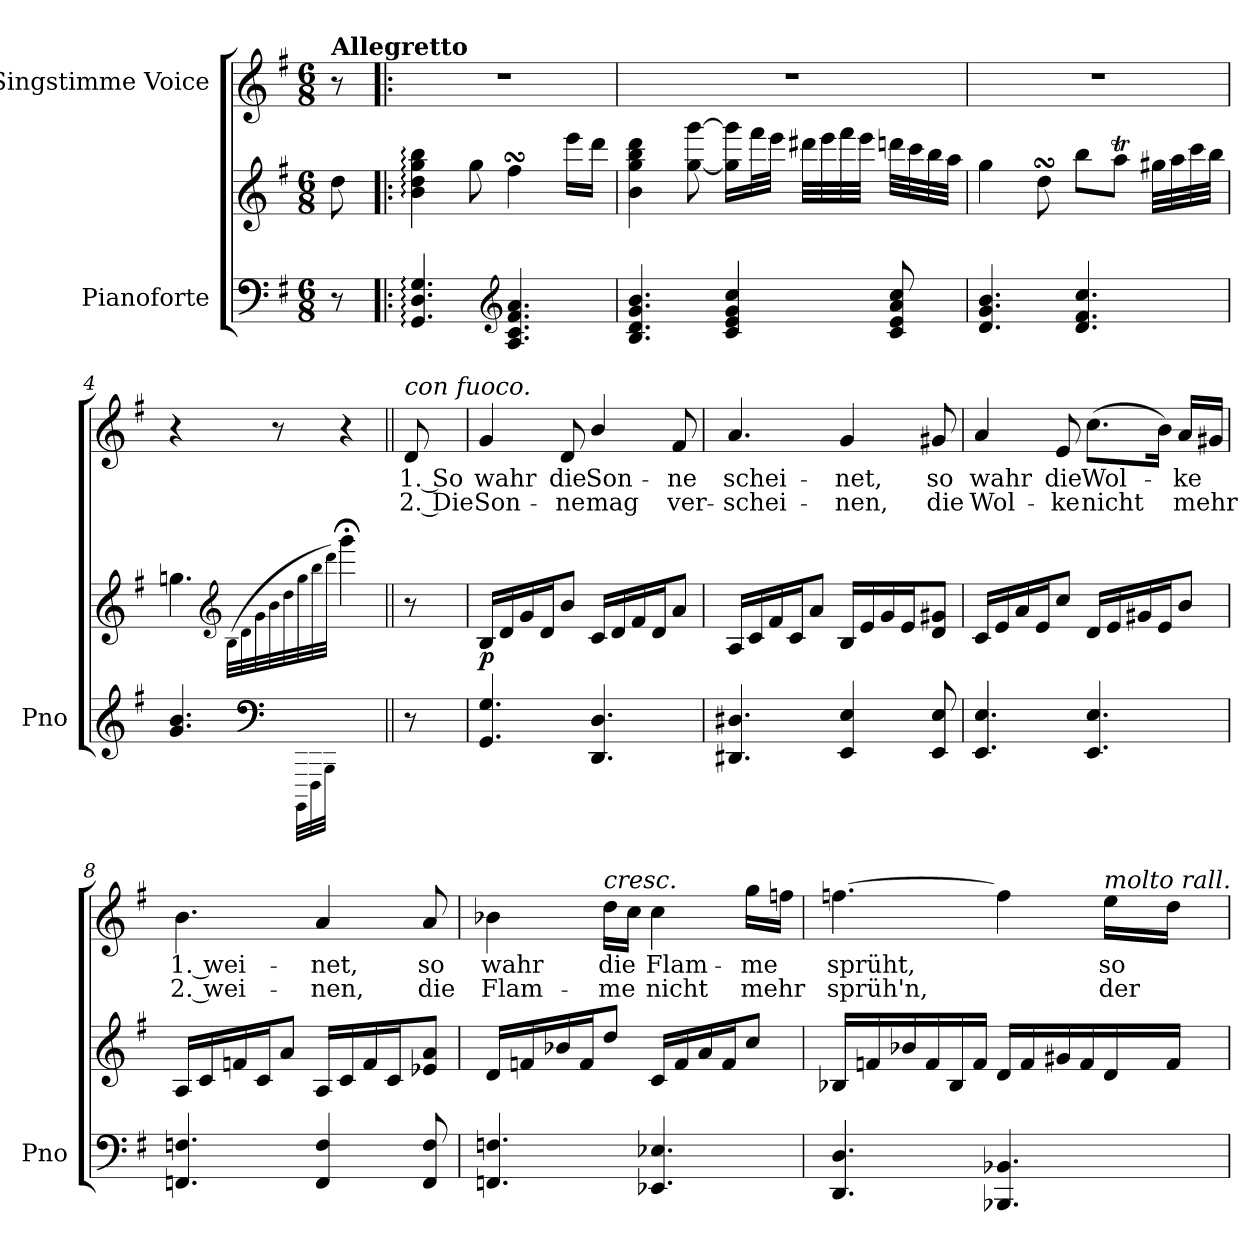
**kern	**kern	**dynam	**kern	**text	**text
*part2	*part2	*part2	*part1	*part1	*part1
*staff3	*staff2	*staff2/3	*staff1	*staff1	*staff1
*I"Pianoforte	*	*	*I"Singstimme Voice	*	*
*I'Pno	*	*	*	*	*
*clefF4	*clefG2	*	*clefG2	*	*
*k[f#]	*k[f#]	*	*k[f#]	*	*
*M6/8	*M6/8	*	*M6/8	*	*
=	=	=	=	=	=
!	!	!	!LO:TX:a:B:t=Allegretto	!	!
8r	8dd\	.	8r	.	.
=1!|:	=1!|:	=1!|:	=1!|:	=1!|:	=1!|:
4.GG/: 4.D/: 4.G/:	4b\: 4dd\: 4gg\: 4bb\:	.	2.r	.	.
.	8gg\	.	.	.	.
*clefG2	*	*	*	*	*
4.A/ 4.c/ 4.f#/ 4.a/	4ff#sSsS\	.	.	.	.
.	16eee\LL	.	.	.	.
.	16ddd\JJ	.	.	.	.
=2	=2	=2	=2	=2	=2
4.B/ 4.d/ 4.g/ 4.b/	4b\ 4gg\ 4bb\ 4ddd\	.	2.r	.	.
.	[8gg\ [8ggg\	.	.	.	.
4c/ 4e/ 4g/ 4cc/	16gg\] 16ggg\]LL	.	.	.	.
.	32fff#\L	.	.	.	.
.	32eee\JJJ	.	.	.	.
.	32ddd#X\LLL	.	.	.	.
.	32eee\	.	.	.	.
.	32fff#\	.	.	.	.
.	32eee\JJJ	.	.	.	.
8c/ 8e/ 8a/ 8cc/	32dddn\LLL	.	.	.	.
.	32ccc\	.	.	.	.
.	32bb\	.	.	.	.
.	32aa\JJJ	.	.	.	.
=3	=3	=3	=3	=3	=3
4.d/ 4.g/ 4.b/	4gg\	.	2.r	.	.
.	8ddsSSS\	.	.	.	.
4.d/ 4.f#/ 4.cc/	8bb\L	.	.	.	.
.	8aaT\J	.	.	.	.
.	32gg#X\LLL	.	.	.	.
.	32aa\	.	.	.	.
.	32ccc\	.	.	.	.
.	32bb\JJJ	.	.	.	.
!!LO:LB:g=z
=4	=4	=4	=4	=4	=4
*^	*	*	*	*	*
4.ryy	4.g/ 4.b/	4.ggn\	.	4r	.	.
.	.	.	.	8r	.	.
32qGG\LLL	.	.	.	.	.	.
32qD\	.	.	.	.	.	.
32qG\JJJ	.	.	.	.	.	.
*clefF4	*	*clefG2	*	*	*	*
.	.	(>32qB\LLL	.	.	.	.
.	.	32qd\	.	.	.	.
.	.	32qg\	.	.	.	.
.	.	32qb\	.	.	.	.
.	.	32qdd\	.	.	.	.
.	.	32qgg\	.	.	.	.
.	.	32qbb\	.	.	.	.
.	.	32qddd\JJJ)	.	.	.	.
4ryy	4ryy	4ggg;<\	.	4r	.	.
!!LO:LB:g=z
=4X1||	=4X1||	=4X1||	=4X1||	=4X1||	=4X1||	=4X1||
!	!	!	!	!LO:TX:a:i:t=con fuoco.	!	!
!	!	!	!	!	!LO:LY:b	!LO:LY:b
*v	*v	*	*	*	*	*
8r	8r	.	8d/	1. So	2. Die
=5	=5	=5	=5	=5	=5
!	!	!LO:DY:b	!	!LO:LY:b	!LO:LY:b
4.GG/ 4.G/	16B/LL	p	4g/	wahr	Son-
.	16d/	.	.	.	.
.	16g/	.	.	.	.
.	16d/J	.	.	.	.
!	!	!	!	!LO:LY:b	!LO:LY:b
.	8b/J	.	8d/	die	-ne
!	!	!	!	!LO:LY:b	!LO:LY:b
4.DD/ 4.D/	16c/LL	.	4b/	Son-	mag
.	16d/	.	.	.	.
.	16f#/	.	.	.	.
.	16d/J	.	.	.	.
!	!	!	!	!LO:LY:b	!LO:LY:b
.	8a/J	.	8f#/	-ne	ver-
=6	=6	=6	=6	=6	=6
!	!	!	!	!LO:LY:b	!LO:LY:b
4.DD#X/ 4.D#X/	16A/LL	.	4.a/	schei-	-schei-
.	16c/	.	.	.	.
.	16f#/	.	.	.	.
.	16c/J	.	.	.	.
.	8a/J	.	.	.	.
!	!	!	!	!LO:LY:b	!LO:LY:b
4EE/ 4E/	16B/LL	.	4g/	-net,	-nen,
.	16e/	.	.	.	.
.	16g/	.	.	.	.
.	16e/J	.	.	.	.
!	!	!	!	!LO:LY:b	!LO:LY:b
8EE/ 8E/	8d/ 8g#X/J	.	8g#X/	so	die
=7	=7	=7	=7	=7	=7
!	!	!	!	!LO:LY:b	!LO:LY:b
4.EE/ 4.E/	16c/LL	.	4a/	wahr	Wol-
.	16e/	.	.	.	.
.	16a/	.	.	.	.
.	16e/J	.	.	.	.
!	!	!	!	!LO:LY:b	!LO:LY:b
.	8cc/J	.	8e/	die	-ke
!	!	!	!	!LO:LY:b	!LO:LY:b
4.EE/ 4.E/	16d/LL	.	(8.cc\L	Wol-	nicht
.	16e/	.	.	.	.
.	16g#X/	.	.	.	.
.	16e/J	.	16b\Jk)	.	.
!	!	!	!	!LO:LY:b	!LO:LY:b
.	8b/J	.	16a/LL	-ke	mehr
.	.	.	16g#X/JJ	.	.
!!LO:LB:g=z
=8	=8	=8	=8	=8	=8
!	!	!	!	!LO:LY:b	!LO:LY:b
4.FFn/ 4.Fn/	16A/LL	.	4.b\	1. wei-	2. wei-
.	16c/	.	.	.	.
.	16fn/	.	.	.	.
.	16c/J	.	.	.	.
.	8a/J	.	.	.	.
!	!	!	!	!LO:LY:b	!LO:LY:b
4FF/ 4F/	16A/LL	.	4a/	-net,	-nen,
.	16c/	.	.	.	.
.	16f/	.	.	.	.
.	16c/J	.	.	.	.
!	!	!	!	!LO:LY:b	!LO:LY:b
8FF/ 8F/	8e-X/ 8a/J	.	8a/	so	die
=9	=9	=9	=9	=9	=9
!	!	!	!	!LO:LY:b	!LO:LY:b
4.FFn/ 4.Fn/	16d/LL	.	4b-X\	wahr	Flam-
.	16fn/	.	.	.	.
.	16b-X/	.	.	.	.
.	16f/J	.	.	.	.
!	!	!	!LO:TX:a:i:t=cresc.	!	!
!	!	!	!	!LO:LY:b	!LO:LY:b
.	8dd/J	.	16dd\LL	die	-me
.	.	.	16cc\JJ	.	.
!	!	!	!	!LO:LY:b	!LO:LY:b
4.EE-X/ 4.E-X/	16c/LL	.	4cc\	Flam-	nicht
.	16f/	.	.	.	.
.	16a/	.	.	.	.
.	16f/J	.	.	.	.
!	!	!	!	!LO:LY:b	!LO:LY:b
.	8cc/J	.	16gg\LL	-me	mehr
.	.	.	16ffn\JJ	.	.
=10	=10	=10	=10	=10	=10
!	!	!	!	!LO:LY:b	!LO:LY:b
4.DD/ 4.D/	16B-X/LL	.	[4.ffn\	sprüht,	sprüh'n,
.	16fn/	.	.	.	.
.	16b-X/	.	.	.	.
.	16f/	.	.	.	.
.	16B-/	.	.	.	.
.	16f/JJ	.	.	.	.
4.BBB-X/ 4.BB-X/	16d/LL	.	4ff\]	.	.
.	16f/	.	.	.	.
.	16g#X/	.	.	.	.
.	16f/	.	.	.	.
!	!	!	!LO:TX:a:i:t=molto rall.	!	!
!	!	!	!	!LO:LY:b	!LO:LY:b
.	16d/	.	16ee\LL	so	der
.	16f/JJ	.	16dd\JJ	.	.
=	=	=	=	=	=
*-	*-	*-	*-	*-	*-
